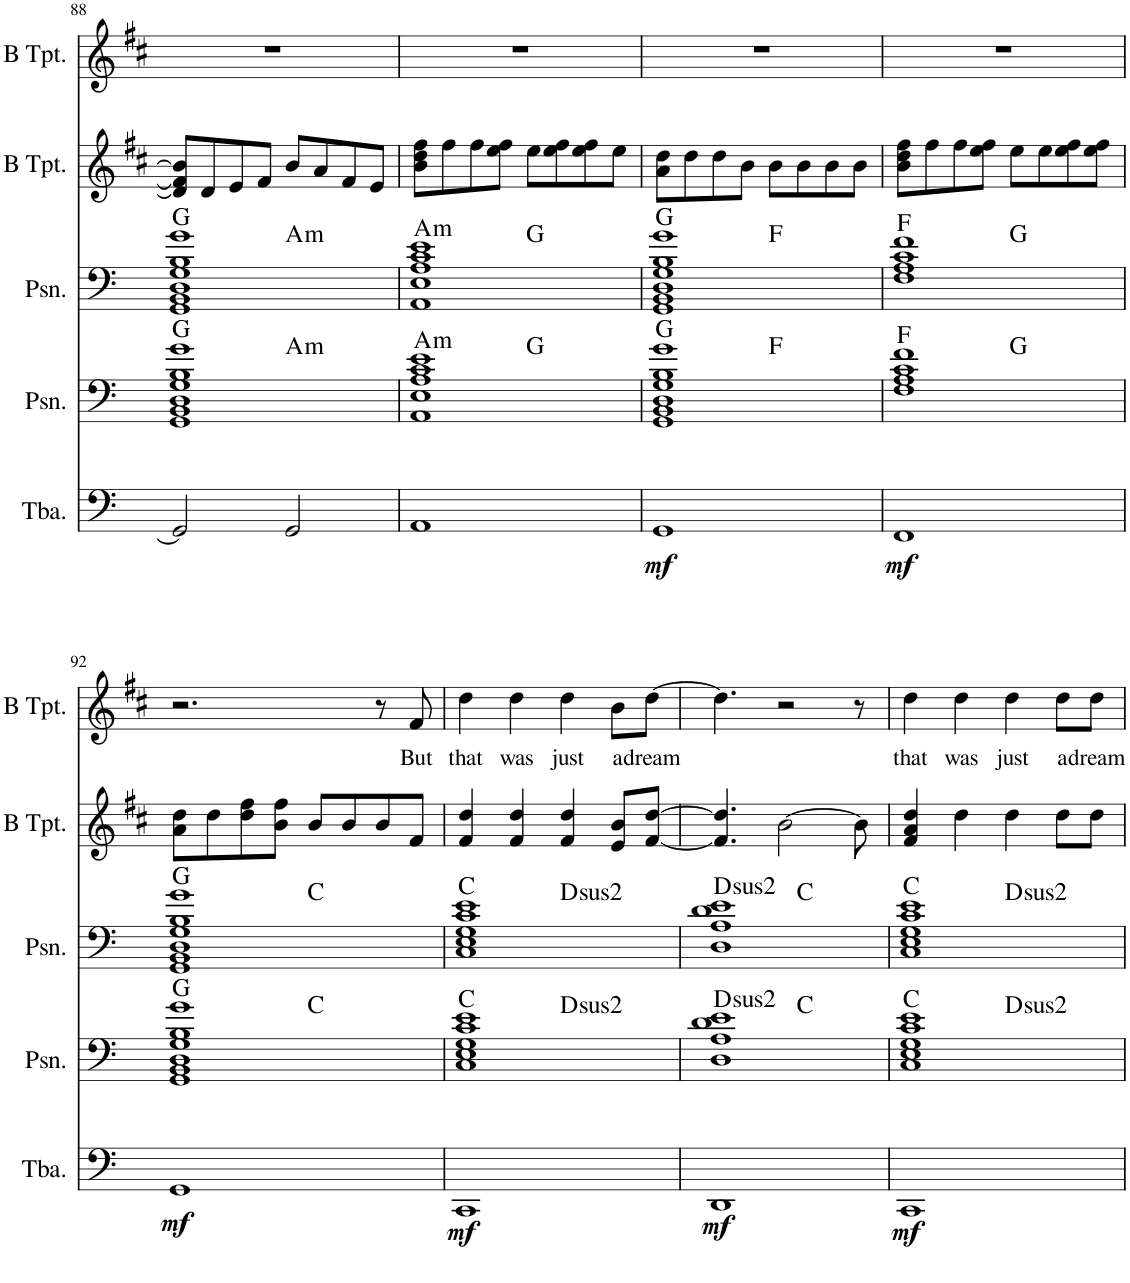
**kern	**dynam	**kern	**kern	**harte	**kern	**kern	**text
*part5	*part5	*part4	*part3	*part3	*part2	*part1	*part1
*staff5	*staff5	*staff4	*staff3	*	*staff2	*staff1	*staff1
*I"Tuba	*	*I"Posaune	*I"Posaune	*	*I"Trompete in B	*I"Trompete in B	*
*I'Tba.	*	*I'Psn.	*I'Psn.	*	*	*	*
!!LO:PB:g=z
*clefF4	*	*clefF4	*clefF4	*	*clefG2	*clefG2	*
*	*	*	*	*	*Trd1c2	*Trd1c2	*
*k[]	*	*k[]	*k[]	*	*k[f#c#]	*k[f#c#]	*
*M4/4	*	*M4/4	*M4/4	*	*M4/4	*M4/4	*
=88	=88	=88	=88	=88	=88	=88	=88
*	*	*	*^	*	*	*	*
2GG/]	.	1GG 1BB 1D 1G 1B 1g	1GG 1BB 1D 1G 1B 1g	2ryy	G:maj	8d/] 8f#/] 8b/]L	1r	.
.	.	.	.	.	.	8d/	.	.
.	.	.	.	.	.	8e/	.	.
.	.	.	.	.	.	8f#/J	.	.
!	!	!	!	!	!LO:H:kt=m	!	!	!
2GG/	.	.	.	2ryy	A:min	8b/L	.	.
.	.	.	.	.	.	8a/	.	.
.	.	.	.	.	.	8f#/	.	.
.	.	.	.	.	.	8e/J	.	.
=89	=89	=89	=89	=89	=89	=89	=89	=89
!	!	!	!	!	!LO:H:kt=m	!	!	!
1AA	.	1AA 1E 1A 1c 1e	1AA 1E 1A 1c 1e	2ryy	A:min	8b\ 8dd\ 8ff#\L	1r	.
.	.	.	.	.	.	8ff#\	.	.
.	.	.	.	.	.	8ff#\	.	.
.	.	.	.	.	.	8ee\ 8ff#\J	.	.
.	.	.	.	2ryy	G:maj	8ee\L	.	.
.	.	.	.	.	.	8ee\ 8ff#\	.	.
.	.	.	.	.	.	8ee\ 8ff#\	.	.
.	.	.	.	.	.	8ee\J	.	.
=90	=90	=90	=90	=90	=90	=90	=90	=90
!	!LO:DY:b	!	!	!	!	!	!	!
1GG	mf	1GG 1BB 1D 1G 1B 1g	1GG 1BB 1D 1G 1B 1g	2ryy	G:maj	8a\ 8dd\L	1r	.
.	.	.	.	.	.	8dd\	.	.
.	.	.	.	.	.	8dd\	.	.
.	.	.	.	.	.	8b\J	.	.
.	.	.	.	2ryy	F:maj	8b\L	.	.
.	.	.	.	.	.	8b\	.	.
.	.	.	.	.	.	8b\	.	.
.	.	.	.	.	.	8b\J	.	.
=91	=91	=91	=91	=91	=91	=91	=91	=91
!	!LO:DY:b	!	!	!	!	!	!	!
1FF	mf	1F 1A 1c 1f	1F 1A 1c 1f	2ryy	F:maj	8b\ 8dd\ 8ff#\L	1r	.
.	.	.	.	.	.	8ff#\	.	.
.	.	.	.	.	.	8ff#\	.	.
.	.	.	.	.	.	8ee\ 8ff#\J	.	.
.	.	.	.	2ryy	G:maj	8ee\L	.	.
.	.	.	.	.	.	8ee\	.	.
.	.	.	.	.	.	8ee\ 8ff#\	.	.
.	.	.	.	.	.	8ee\ 8ff#\J	.	.
!!LO:LB:g=z
=92	=92	=92	=92	=92	=92	=92	=92	=92
!	!LO:DY:b	!	!	!	!	!	!	!
1GG	mf	1GG 1BB 1D 1G 1B 1g	1GG 1BB 1D 1G 1B 1g	2ryy	G:maj	8a\ 8dd\L	2.r	.
.	.	.	.	.	.	8dd\	.	.
.	.	.	.	.	.	8dd\ 8ff#\	.	.
.	.	.	.	.	.	8b\ 8ff#\J	.	.
.	.	.	.	2ryy	C:maj	8b/L	.	.
.	.	.	.	.	.	8b/	.	.
.	.	.	.	.	.	8b/	8r	.
!	!	!	!	!	!	!	!	!LO:LY:b
.	.	.	.	.	.	8f#/J	8f#/	But
=93	=93	=93	=93	=93	=93	=93	=93	=93
!	!LO:DY:b	!	!	!	!	!	!	!LO:LY:b
1CC	mf	1C 1E 1G 1c 1e	1C 1E 1G 1c 1e	2ryy	C:maj	4f#/ 4dd/	4dd\	that
!	!	!	!	!	!	!	!	!LO:LY:b
.	.	.	.	.	.	4f#/ 4dd/	4dd\	was
!	!	!	!	!	!LO:H:kt=2	!	!	!LO:LY:b
.	.	.	.	2ryy	D:(1,2,5)	4f#/ 4dd/	4dd\	just
!	!	!	!	!	!	!	!	!LO:LY:b
.	.	.	.	.	.	8e/ 8b/L	8b\L	a
!	!	!	!	!	!	!	!	!LO:LY:b
.	.	.	.	.	.	[8f#/ [8dd/J	[8dd\J	dream
=94	=94	=94	=94	=94	=94	=94	=94	=94
!	!LO:DY:b	!	!	!	!LO:H:kt=2	!	!	!
1DD	mf	1D 1A 1d 1e	1D 1A 1d 1e	2ryy	D:(1,2,5)	4.f#/] 4.dd/]	4.dd\]	.
.	.	.	.	.	.	[2b\	2r	.
.	.	.	.	2ryy	C:maj	.	.	.
.	.	.	.	.	.	8b\]	8r	.
=95	=95	=95	=95	=95	=95	=95	=95	=95
!	!LO:DY:b	!	!	!	!	!	!	!LO:LY:b
1CC	mf	1C 1E 1G 1c 1e	1C 1E 1G 1c 1e	2ryy	C:maj	4f#/ 4a/ 4dd/	4dd\	that
!	!	!	!	!	!	!	!	!LO:LY:b
.	.	.	.	.	.	4dd\	4dd\	was
!	!	!	!	!	!LO:H:kt=2	!	!	!LO:LY:b
.	.	.	.	2ryy	D:(1,2,5)	4dd\	4dd\	just
!	!	!	!	!	!	!	!	!LO:LY:b
.	.	.	.	.	.	8dd\L	8dd\L	a
!	!	!	!	!	!	!	!	!LO:LY:b
.	.	.	.	.	.	8dd\J	8dd\J	dream
*	*	*	*v	*v	*	*	*	*
=	=	=	=	=	=	=	=
*-	*-	*-	*-	*-	*-	*-	*-
